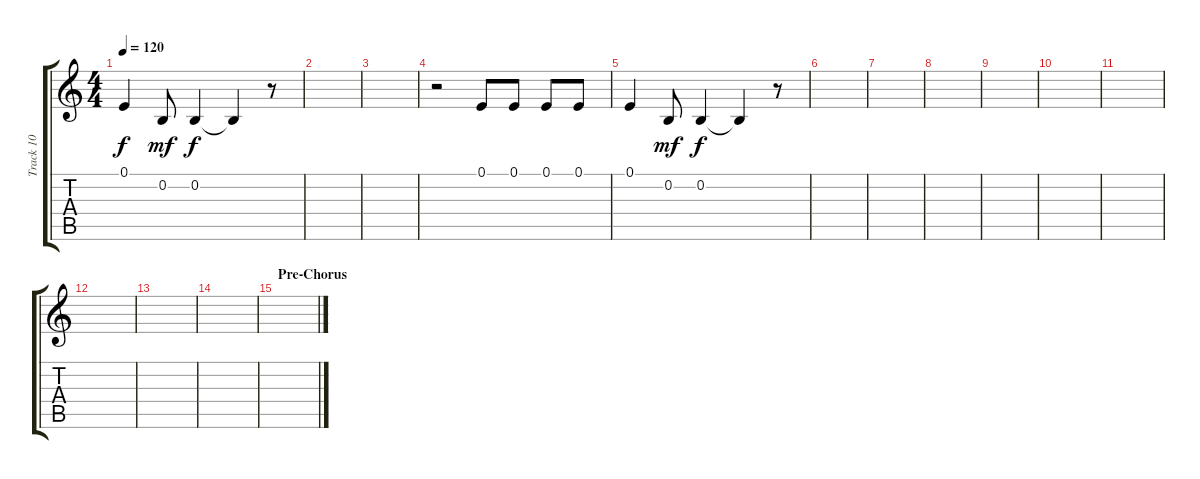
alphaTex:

\track ("Track 10" "Track 10") {instrument voiceoohs}
\staff {score tabs}
\tuning (E4 B3 G3 D3 A2 E2) {hide}
\ts (4 4)
\tempo 120
\clef g2
\ks c
0.1.4{dy f} 0.2.8{dy mf} 0.2.4{dy f} 0.2{t}.4 r.8 |
|
|
r.2 0.1.8 0.1.8 0.1.8 0.1.8 |
0.1.4 0.2.8{dy mf} 0.2.4{dy f} 0.2{t}.4 r.8 |
|
|
|
|
|
|
|
|
|
\section ("" "Pre-Chorus")
